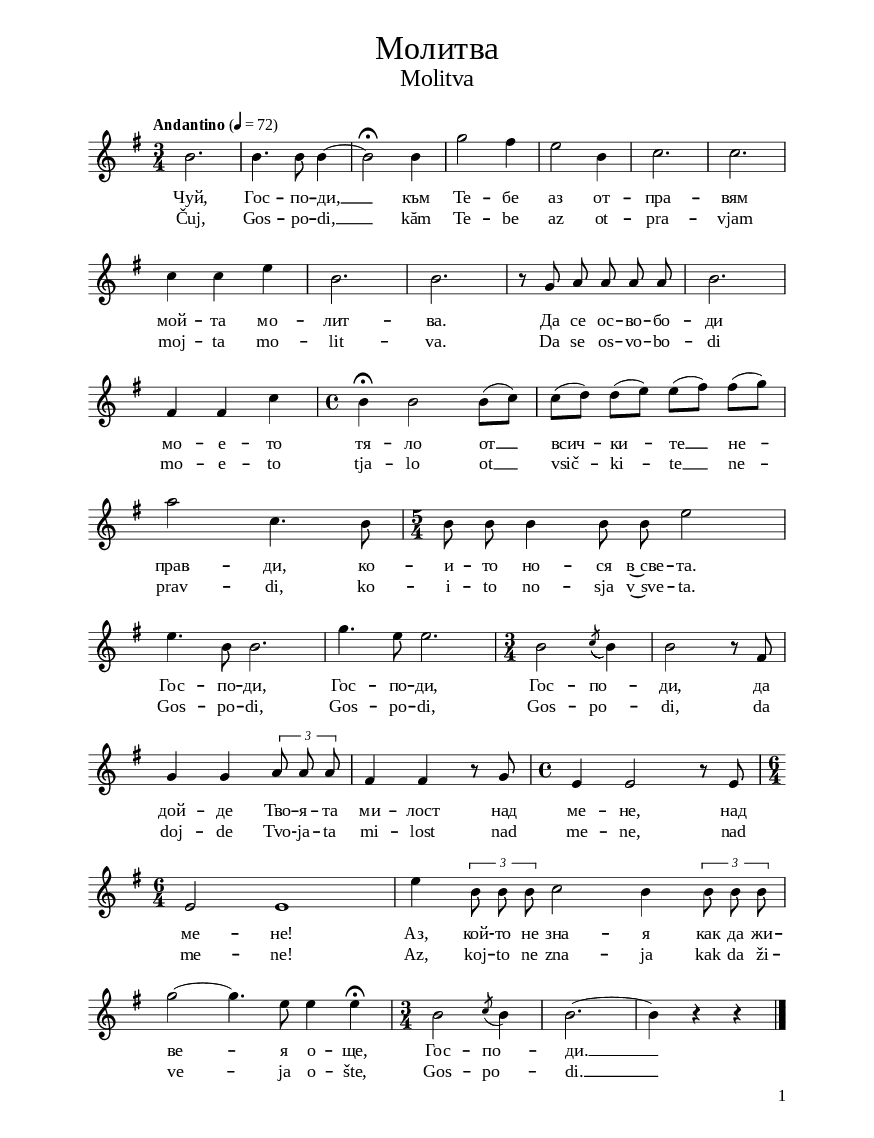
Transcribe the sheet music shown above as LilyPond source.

\version "2.24.2"

% include paper part and global functions
\include "include/globals.ily"

\bookpart {
  \label #'ref178
  \tocItem \markup "Молитва (Чуй, Господи) – Molitva (Čuj, Gospodi)"
  \include "include/bookpart-paper.ily"
  \score {
    \include "include/score-layout.ily"

    \new Voice \absolute {
      \clef treble
      \key e \minor
      \time 3/4
      \tempoFunc "Andantino" 4 "72"
      \autoBeamOff
      
      b'2. | % 2
      b'4.  b'8  b'4 ~ | % 3
      b'2 ^\fermata  b'4 | % 4
      g''2  fis''4 | % 5
      e''2  b'4 | % 6
      c''2. | % 7
      c''2. \break | % 8
      c''4  c''4  e''4 | % 9
      b'2. |
      b'2. | % 11
      r8  g'8  a'8  a'8  a'8  a'8 | % 12
      b'2. \break | % 13
      fis'4  fis'4  c''4 | % 14
      \time 4/4  | % 14
      b'4 ^\fermata  b'2  b'8 ( [
      c''8 ) ] | % 15
      c''8 ( [  d''8 ) ]  d''8 ( [
      e''8 ) ]  e''8 ( [  fis''8 ) ]  fis''8 (
      [  g''8 ) ] \break | % 16
      a''2  c''4.  b'8 | % 17
      \time 5/4  | % 17
      b'8  b'8  b'4  b'8  b'8
      e''2 \break | % 18
      e''4.  b'8  b'2. | % 19
      g''4.  e''8  e''2. |
      \time 3/4  |
      b'2 \acciaccatura {  c''8 ( }  b'4 ) | % 21
      b'2 r8  fis'8 \break | % 22
      g'4  g'4
      \times 2/3  {
        a'8   a'8  a'8
      }
      | % 23
      fis'4  fis'4 r8  g'8 | % 24
      \time 4/4  | % 24
      e'4  e'2 r8  e'8 \break | % 25
      \time 6/4  | % 25
      e'2 e'1 | % 26
      e''4
      \tupletUp
      \times 2/3  {
        b'8   b'8  b'8
      }
      c''2  b'4
      \times 2/3  {
        b'8  b'8  b'8
      }
      \break | % 27
      g''2 ~  g''4.  e''8  e''4
      e''4 ^\fermata | % 28
      \time 3/4  | % 28
      b'2 \acciaccatura {  c''8 }  b'4 | % 29
      b'2. ~ |
      b'4 r4 r4 \bar "|."
    }


    \addlyrics { Чуй, Гос -- по -- ди, __  към Те --
      бе аз от -- пра -- вям мой -- та
      мо -- лит -- ва. Да се ос -- во --
      бо -- ди мо -- е -- то тя -- ло от __
      всич -- ки -- те __  не
      -- прав -- ди, ко -- и -- то но --
      ся в~све -- та. Гос -- по -- ди,
      Гос -- по -- ди, Гос -- по -- ди,
      да дой -- де Тво -- я -- та ми --
      лост над ме -- не, над ме -- не!
      Аз, кой -- то не зна -- я как да
      жи -- ве -- я о -- ще, Гос --
      по -- ди. __}
  \addlyrics { Čuj, Gos -- po -- di, __  kăm Te --
      be az ot -- pra -- vjam moj -- ta
      mo -- lit -- va. Da se os -- vo --
      bo -- di mo -- e -- to tja -- lo ot __
      vsič -- ki -- te __  ne
      -- prav -- di, ko -- i -- to no --
      sja v~sve -- ta. Gos -- po -- di,
      Gos -- po -- di, Gos -- po -- di,
      da doj -- de Tvo -- ja -- ta mi --
      lost nad me -- ne, nad me -- ne!
      Az, koj -- to ne zna -- ja kak da
      ži -- ve -- ja o -- šte, Gos --
      po -- di. __}


   \header {
      title = \titleFunc "Молитва" "Molitva"
    }


    \midi{}

  } % score



  % include foreign translation(s) of the song
  \version "2.24.4"

\markup \fill-line { \fontsize #deTitleFontSize "Gebet" }
\markup \null
\markup \null
\markup \abs-fontsize #10 {
  \fill-line {
  \override #`(baseline-skip . ,deCoupletBaselineSkip)

  \column { 

    \line { " "Höre, Herr, an Dich richte ich mein Gebet. }

    \line { " "Mein Körper befreie sich von allen Ungerechtigkeiten, }

    \line { " "die ich in die Welt bringe. }

    \line { " "Herr, Herr, Herr, Deine Barmherzigkeit komme,}

    \line { " "über mich, über mich.}

    \line { " "Ich, der ich noch nicht weiß, wie ich leben soll.}


}
  }
}


} % bookpart

% Più mosso
%
